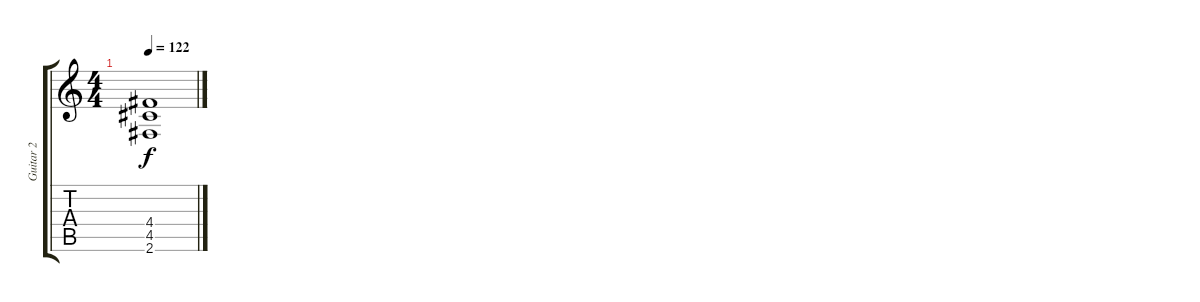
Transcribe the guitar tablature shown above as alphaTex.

\track ("Guitar 2" "Guitar 2") {instrument distortionguitar}
\staff {score tabs}
\tuning (E4 B3 G3 D3 A2 E2) {hide}
\ts (4 4)
\tempo 122
\clef g2
\ks c
(4.4{t} 4.5{t} 2.6{t}).1{dy f}
